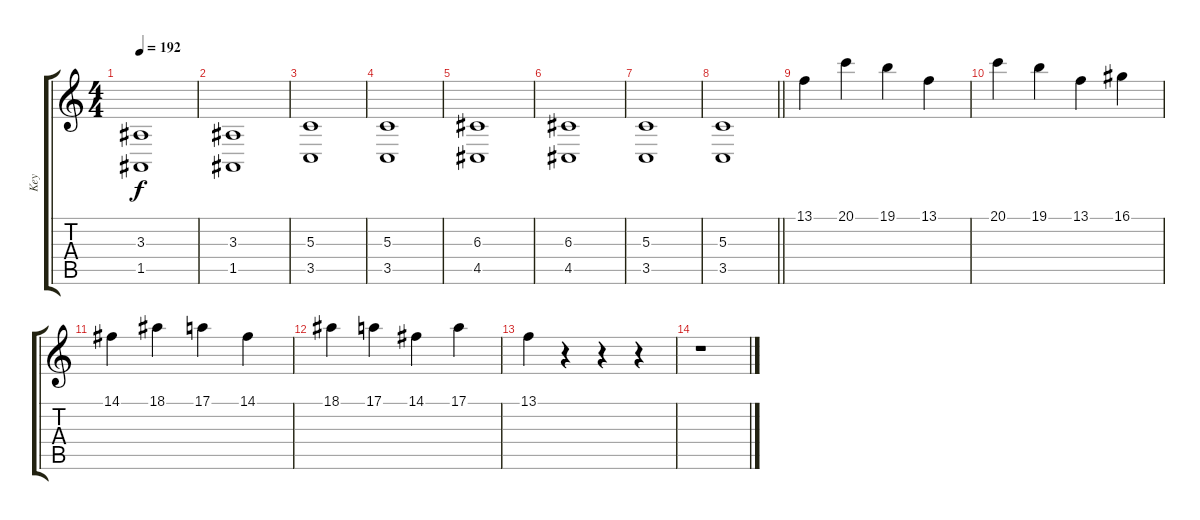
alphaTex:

\track ("Key" "Key") {instrument stringensemble1}
\staff {score tabs}
\tuning (E4 B3 G3 D3 A2 E2) {hide}
\ts (4 4)
\tempo 192
\clef g2
\ks c
(3.3 1.5).1{dy f instrument choiraahs} |
(3.3 1.5).1{instrument choiraahs} |
(5.3 3.5).1{instrument choiraahs} |
(5.3 3.5).1{instrument choiraahs} |
(6.3 4.5).1{instrument choiraahs} |
(6.3 4.5).1{instrument choiraahs} |
(5.3 3.5).1{instrument choiraahs} |
\barLineRight lightlight
(5.3 3.5).1{instrument choiraahs} |
13.1.4{instrument stringensemble1} 20.1.4 19.1.4 13.1.4 |
20.1.4 19.1.4 13.1.4 16.1.4 |
14.1.4 18.1.4 17.1.4 14.1.4 |
18.1.4 17.1.4 14.1.4 17.1.4 |
13.1.4 r.4 r.4 r.4 |
r.1
